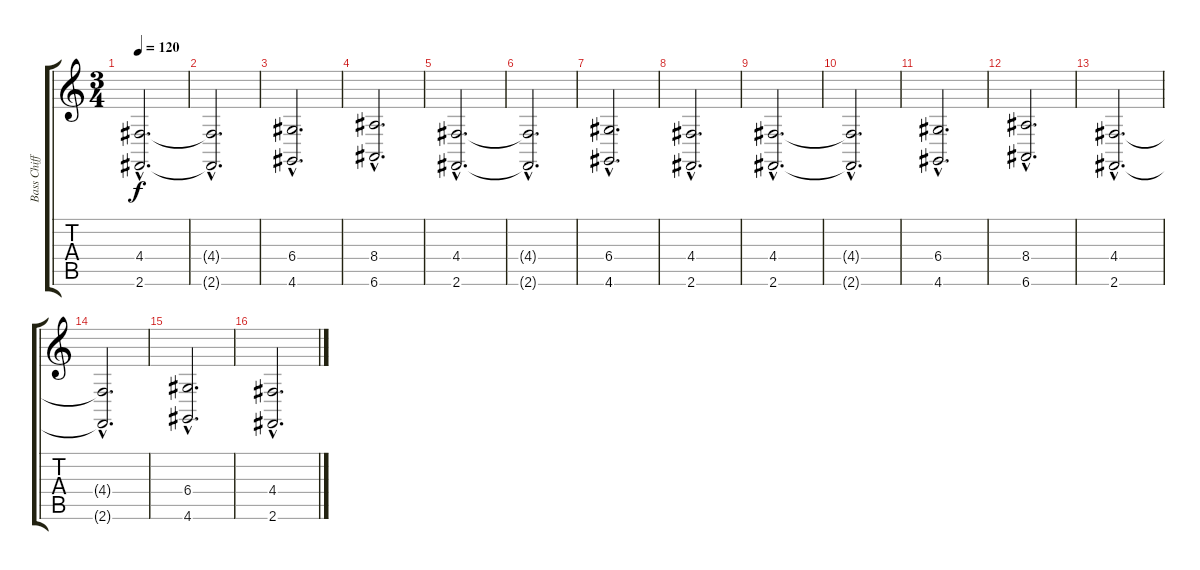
\track ("Bass Chiff Lead" "Bass Chiff") {instrument lead4chiff}
\staff {score tabs}
\tuning (E4 B3 G3 D3 A2 E2) {hide}
\ts (3 4)
\tempo 120
\clef g2
\ks c
(4.4{hac} 2.6{hac}).2{d dy f instrument lead4chiff} |
(4.4{hac t} 2.6{hac t}).2{d} |
(6.4{hac} 4.6{hac}).2{d} |
(8.4{hac} 6.6{hac}).2{d} |
(4.4{hac} 2.6{hac}).2{d} |
(4.4{hac t} 2.6{hac t}).2{d} |
(6.4{hac} 4.6{hac}).2{d} |
(4.4{hac} 2.6{hac}).2{d} |
(4.4{hac} 2.6{hac}).2{d} |
(4.4{hac t} 2.6{hac t}).2{d} |
(6.4{hac} 4.6{hac}).2{d} |
(8.4{hac} 6.6{hac}).2{d} |
(4.4{hac} 2.6{hac}).2{d} |
(4.4{hac t} 2.6{hac t}).2{d} |
(6.4{hac} 4.6{hac}).2{d} |
(4.4{hac} 2.6{hac}).2{d}
